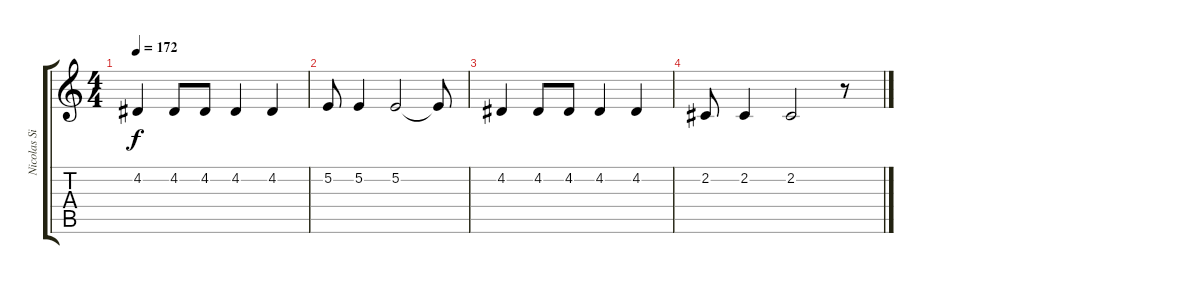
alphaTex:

\track ("Nicolas Sirkis" "Nicolas Si") {instrument lead6voice}
\staff {score tabs}
\tuning (E4 B3 G3 D3 A2 E2) {hide}
\ts (4 4)
\tempo 172
\clef g2
\ks c
4.2.4{dy f} 4.2.8 4.2.8 4.2.4 4.2.4 |
5.2.8 5.2.4 5.2.2 5.2{t}.8 |
4.2.4 4.2.8 4.2.8 4.2.4 4.2.4 |
2.2.8 2.2.4 2.2.2 r.8
